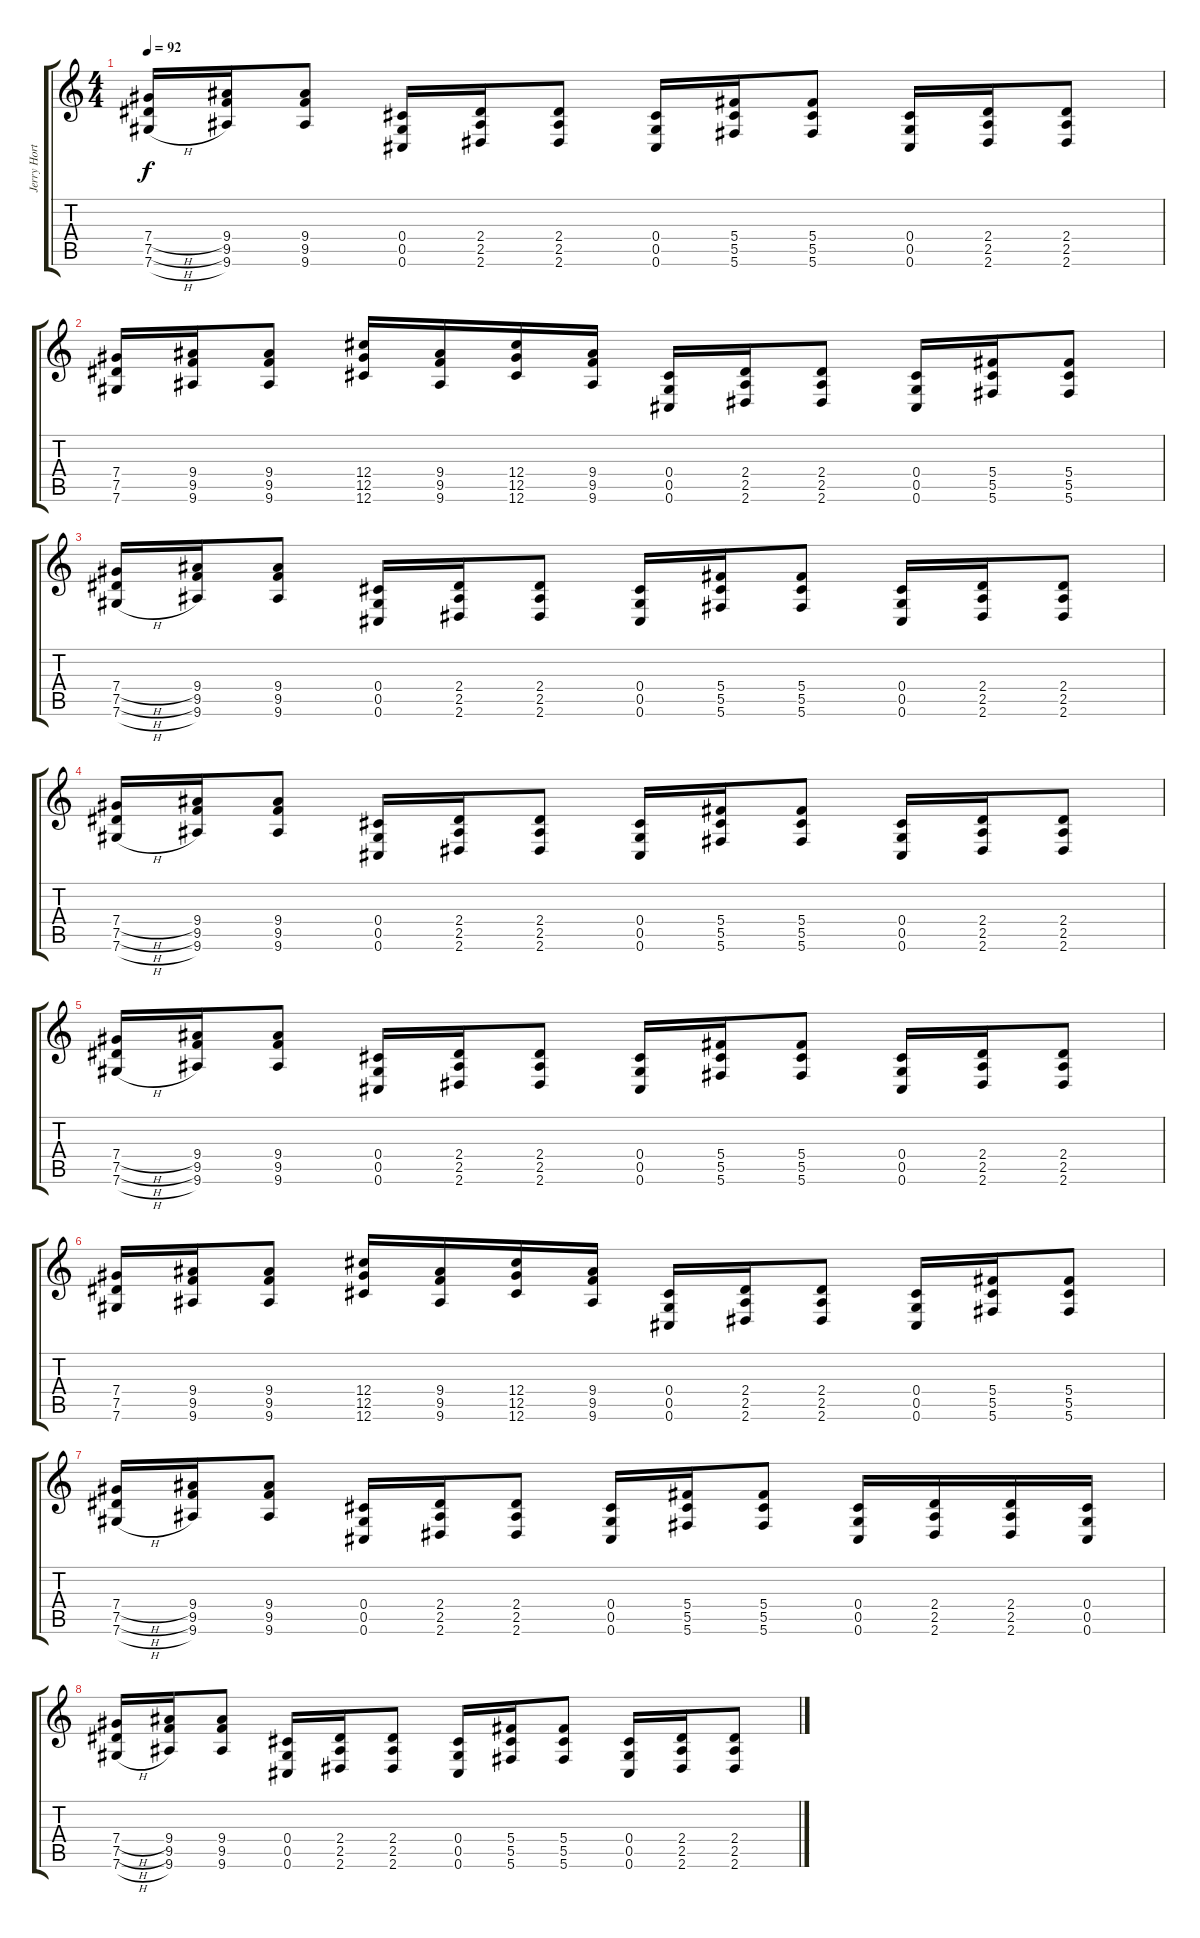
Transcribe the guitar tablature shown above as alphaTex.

\track ("Jerry Horton - Overdrive Guitar " "Jerry Hort") {instrument overdrivenguitar}
\staff {score tabs}
\tuning (Eb4 Bb3 Gb3 Db3 Ab2 Db2) {hide}
\ts (4 4)
\tempo 92
\clef g2
\ks c
(7.4{h} 7.5{h} 7.6{h}).16{dy f} (9.4 9.5 9.6).16 (9.4 9.5 9.6).8 (0.4 0.5 0.6).16 (2.4 2.5 2.6).16 (2.4 2.5 2.6).8 (0.4 0.5 0.6).16 (5.4 5.5 5.6).16 (5.4 5.5 5.6).8 (0.4 0.5 0.6).16 (2.4 2.5 2.6).16 (2.4 2.5 2.6).8 |
(7.4 7.5 7.6).16 (9.4 9.5 9.6).16 (9.4 9.5 9.6).8 (12.4 12.5 12.6).16 (9.4 9.5 9.6).16 (12.4 12.5 12.6).16 (9.4 9.5 9.6).16 (0.4 0.5 0.6).16 (2.4 2.5 2.6).16 (2.4 2.5 2.6).8 (0.4 0.5 0.6).16 (5.4 5.5 5.6).16 (5.4 5.5 5.6).8 |
(7.4{h} 7.5{h} 7.6{h}).16 (9.4 9.5 9.6).16 (9.4 9.5 9.6).8 (0.4 0.5 0.6).16 (2.4 2.5 2.6).16 (2.4 2.5 2.6).8 (0.4 0.5 0.6).16 (5.4 5.5 5.6).16 (5.4 5.5 5.6).8 (0.4 0.5 0.6).16 (2.4 2.5 2.6).16 (2.4 2.5 2.6).8 |
(7.4{h} 7.5{h} 7.6{h}).16 (9.4 9.5 9.6).16 (9.4 9.5 9.6).8 (0.4 0.5 0.6).16 (2.4 2.5 2.6).16 (2.4 2.5 2.6).8 (0.4 0.5 0.6).16 (5.4 5.5 5.6).16 (5.4 5.5 5.6).8 (0.4 0.5 0.6).16 (2.4 2.5 2.6).16 (2.4 2.5 2.6).8 |
(7.4{h} 7.5{h} 7.6{h}).16 (9.4 9.5 9.6).16 (9.4 9.5 9.6).8 (0.4 0.5 0.6).16 (2.4 2.5 2.6).16 (2.4 2.5 2.6).8 (0.4 0.5 0.6).16 (5.4 5.5 5.6).16 (5.4 5.5 5.6).8 (0.4 0.5 0.6).16 (2.4 2.5 2.6).16 (2.4 2.5 2.6).8 |
(7.4 7.5 7.6).16 (9.4 9.5 9.6).16 (9.4 9.5 9.6).8 (12.4 12.5 12.6).16 (9.4 9.5 9.6).16 (12.4 12.5 12.6).16 (9.4 9.5 9.6).16 (0.4 0.5 0.6).16 (2.4 2.5 2.6).16 (2.4 2.5 2.6).8 (0.4 0.5 0.6).16 (5.4 5.5 5.6).16 (5.4 5.5 5.6).8 |
(7.4{h} 7.5{h} 7.6{h}).16 (9.4 9.5 9.6).16 (9.4 9.5 9.6).8 (0.4 0.5 0.6).16 (2.4 2.5 2.6).16 (2.4 2.5 2.6).8 (0.4 0.5 0.6).16 (5.4 5.5 5.6).16 (5.4 5.5 5.6).8 (0.4 0.5 0.6).16 (2.4 2.5 2.6).16 (2.4 2.5 2.6).16 (0.4 0.5 0.6).16 |
(7.4{h} 7.5{h} 7.6{h}).16 (9.4 9.5 9.6).16 (9.4 9.5 9.6).8 (0.4 0.5 0.6).16 (2.4 2.5 2.6).16 (2.4 2.5 2.6).8 (0.4 0.5 0.6).16 (5.4 5.5 5.6).16 (5.4 5.5 5.6).8 (0.4 0.5 0.6).16 (2.4 2.5 2.6).16 (2.4 2.5 2.6).8
